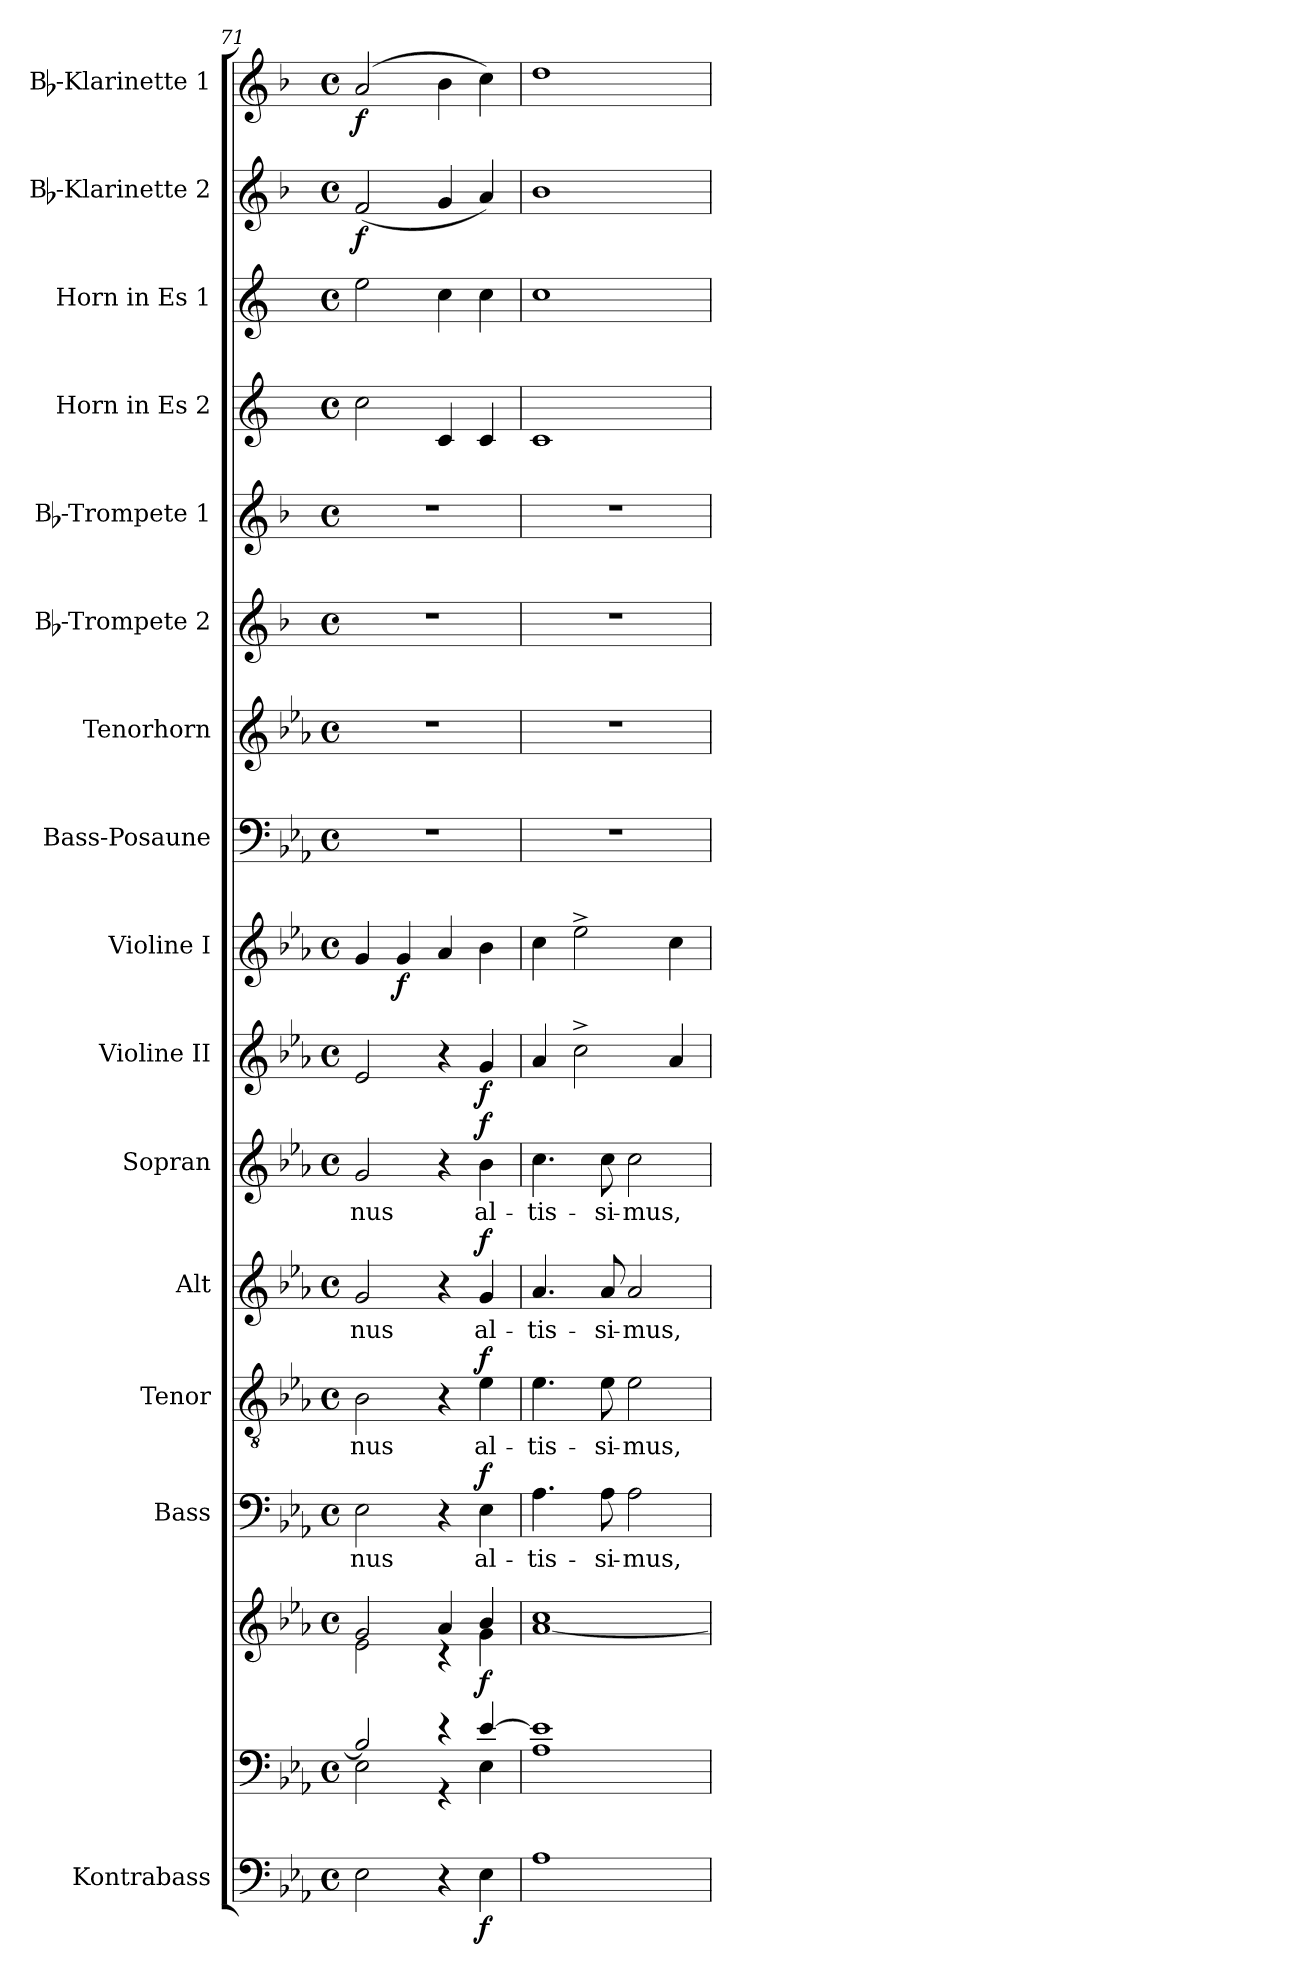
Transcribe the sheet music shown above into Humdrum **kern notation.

**kern	**dynam	**kern	**kern	**dynam	**kern	**text	**dynam	**kern	**text	**dynam	**kern	**text	**dynam	**kern	**text	**dynam	**kern	**dynam	**kern	**dynam	**kern	**kern	**kern	**kern	**kern	**kern	**kern	**dynam	**kern	**dynam
*part16	*part16	*part15	*part15	*part15	*part14	*part14	*part14	*part13	*part13	*part13	*part12	*part12	*part12	*part11	*part11	*part11	*part10	*part10	*part9	*part9	*part8	*part7	*part6	*part5	*part4	*part3	*part2	*part2	*part1	*part1
*staff17	*staff17	*staff16	*staff15	*staff15/16	*staff14	*staff14	*staff14	*staff13	*staff13	*staff13	*staff12	*staff12	*staff12	*staff11	*staff11	*staff11	*staff10	*staff10	*staff9	*staff9	*staff8	*staff7	*staff6	*staff5	*staff4	*staff3	*staff2	*staff2	*staff1	*staff1
*I"Kontrabass	*	*	*	*	*I"Bass	*	*	*I"Tenor	*	*	*I"Alt	*	*	*I"Sopran	*	*	*I"Violine II	*	*I"Violine I	*	*I"Bass-Posaune	*I"Tenorhorn	*I"Bb-Trompete 2	*I"Bb-Trompete 1	*I"Horn in Es 2	*I"Horn in Es 1	*I"Bb-Klarinette 2	*	*I"Bb-Klarinette 1	*
*I'Kb.	*	*	*	*	*I'B.	*	*	*I'T.	*	*	*I'A.	*	*	*I'S.	*	*	*I'Vl. II	*	*I'Vl. I	*	*I'B. Pos.	*I'T. Hrn.	*I'Bb Trp. 2	*I'Bb Trp. 1	*	*	*I'Bb Kl. 2	*	*I'Bb Kl. 1	*
*clefF4	*	*clefF4	*clefG2	*	*clefF4	*	*	*clefGv2	*	*	*clefG2	*	*	*clefG2	*	*	*clefG2	*	*clefG2	*	*clefF4	*clefG2	*clefG2	*clefG2	*clefG2	*clefG2	*clefG2	*	*clefG2	*
*ITrd7c12	*	*	*	*	*	*	*	*	*	*	*	*	*	*	*	*	*	*	*	*	*	*ITrd8c14	*ITrd1c2	*ITrd1c2	*ITrd5c9	*ITrd5c9	*ITrd1c2	*	*ITrd1c2	*
*k[b-e-a-]	*	*k[b-e-a-]	*k[b-e-a-]	*	*k[b-e-a-]	*	*	*k[b-e-a-]	*	*	*k[b-e-a-]	*	*	*k[b-e-a-]	*	*	*k[b-e-a-]	*	*k[b-e-a-]	*	*k[b-e-a-]	*k[b-e-a-]	*k[b-e-a-]	*k[b-e-a-]	*k[b-e-a-]	*k[b-e-a-]	*k[b-e-a-]	*	*k[b-e-a-]	*
*E-:	*	*E-:	*E-:	*	*E-:	*	*	*E-:	*	*	*E-:	*	*	*E-:	*	*	*E-:	*	*E-:	*	*E-:	*E-:	*E-:	*E-:	*E-:	*E-:	*E-:	*	*E-:	*
*M4/4	*	*M4/4	*M4/4	*	*M4/4	*	*	*M4/4	*	*	*M4/4	*	*	*M4/4	*	*	*M4/4	*	*M4/4	*	*M4/4	*M4/4	*M4/4	*M4/4	*M4/4	*M4/4	*M4/4	*	*M4/4	*
*met(c)	*	*met(c)	*met(c)	*	*met(c)	*	*	*met(c)	*	*	*met(c)	*	*	*met(c)	*	*	*met(c)	*	*met(c)	*	*met(c)	*met(c)	*met(c)	*met(c)	*met(c)	*met(c)	*met(c)	*	*met(c)	*
=71	=71	=71	=71	=71	=71	=71	=71	=71	=71	=71	=71	=71	=71	=71	=71	=71	=71	=71	=71	=71	=71	=71	=71	=71	=71	=71	=71	=71	=71	=71
*	*	*^	*^	*	*	*	*	*	*	*	*	*	*	*	*	*	*	*	*	*	*	*	*	*	*	*	*	*	*	*
!	!	!	!	!	!	!	!	!LO:LY:b	!	!	!LO:LY:b	!	!	!LO:LY:b	!	!	!LO:LY:b	!	!	!	!	!	!	!	!	!	!	!	!	!LO:DY:b	!	!LO:DY:b
2EE-\	.	2B-/]	2E-\	2g/	2e-\	.	2E-\	-nus	.	2B-\	-nus	.	2g/	-nus	.	2g/	-nus	.	2e-/	.	4g/	.	1r	1r	1r	1r	2e-\	2g\	(<2e-/	f	(2g/	f
!	!	!	!	!	!	!	!	!	!	!	!	!	!	!	!	!	!	!	!	!	!	!LO:DY:b	!	!	!	!	!	!	!	!	!	!
.	.	.	.	.	.	.	.	.	.	.	.	.	.	.	.	.	.	.	.	.	4g/	f	.	.	.	.	.	.	.	.	.	.
4r	.	4r	4r	4a-/	4rc	.	4r	.	.	4r	.	.	4r	.	.	4r	.	.	4r	.	4a-/	.	.	.	.	.	4E-/	4e-\	4f/	.	4a-\	.
!	!LO:DY:b	!	!	!	!	!LO:DY:b	!	!LO:LY:b	!LO:DY:a	!	!LO:LY:b	!LO:DY:a	!	!LO:LY:b	!LO:DY:a	!	!LO:LY:b	!LO:DY:a	!	!LO:DY:b	!	!	!	!	!	!	!	!	!	!	!	!
4EE-\	f	[>4e-/	4E-\	4b-/	4g\	f	4E-\	al-	f	4e-\	al-	f	4g/	al-	f	4b-\	al-	f	4g/	f	4b-\	.	.	.	.	.	4E-/	4e-\	4g/)	.	4b-\)	.
!!LO:PB:g=z
=72	=72	=72	=72	=72	=72	=72	=72	=72	=72	=72	=72	=72	=72	=72	=72	=72	=72	=72	=72	=72	=72	=72	=72	=72	=72	=72	=72	=72	=72	=72	=72	=72
!	!	!	!	!	!	!	!	!LO:LY:b	!	!	!LO:LY:b	!	!	!LO:LY:b	!	!	!LO:LY:b	!	!	!	!	!	!	!	!	!	!	!	!	!	!	!
1AA-	.	1e-]	1A-	1cc	[<1a-	.	4.A-\	-tis-	.	4.e-\	-tis-	.	4.a-/	-tis-	.	4.cc\	-tis-	.	4a-/	.	4cc\	.	1r	1r	1r	1r	1E-	1e-	1a-	.	1cc	.
.	.	.	.	.	.	.	.	.	.	.	.	.	.	.	.	.	.	.	2cc^>\	.	2ee-^>\	.	.	.	.	.	.	.	.	.	.	.
!	!	!	!	!	!	!	!	!LO:LY:b	!	!	!LO:LY:b	!	!	!LO:LY:b	!	!	!LO:LY:b	!	!	!	!	!	!	!	!	!	!	!	!	!	!	!
.	.	.	.	.	.	.	8A-\	-si-	.	8e-\	-si-	.	8a-/	-si-	.	8cc\	-si-	.	.	.	.	.	.	.	.	.	.	.	.	.	.	.
!	!	!	!	!	!	!	!	!LO:LY:b	!	!	!LO:LY:b	!	!	!LO:LY:b	!	!	!LO:LY:b	!	!	!	!	!	!	!	!	!	!	!	!	!	!	!
.	.	.	.	.	.	.	2A-\	-mus,	.	2e-\	-mus,	.	2a-/	-mus,	.	2cc\	-mus,	.	.	.	.	.	.	.	.	.	.	.	.	.	.	.
.	.	.	.	.	.	.	.	.	.	.	.	.	.	.	.	.	.	.	4a-/	.	4cc\	.	.	.	.	.	.	.	.	.	.	.
*	*	*v	*v	*	*	*	*	*	*	*	*	*	*	*	*	*	*	*	*	*	*	*	*	*	*	*	*	*	*	*	*	*
*	*	*	*v	*v	*	*	*	*	*	*	*	*	*	*	*	*	*	*	*	*	*	*	*	*	*	*	*	*	*	*	*
=	=	=	=	=	=	=	=	=	=	=	=	=	=	=	=	=	=	=	=	=	=	=	=	=	=	=	=	=	=	=
*-	*-	*-	*-	*-	*-	*-	*-	*-	*-	*-	*-	*-	*-	*-	*-	*-	*-	*-	*-	*-	*-	*-	*-	*-	*-	*-	*-	*-	*-	*-
